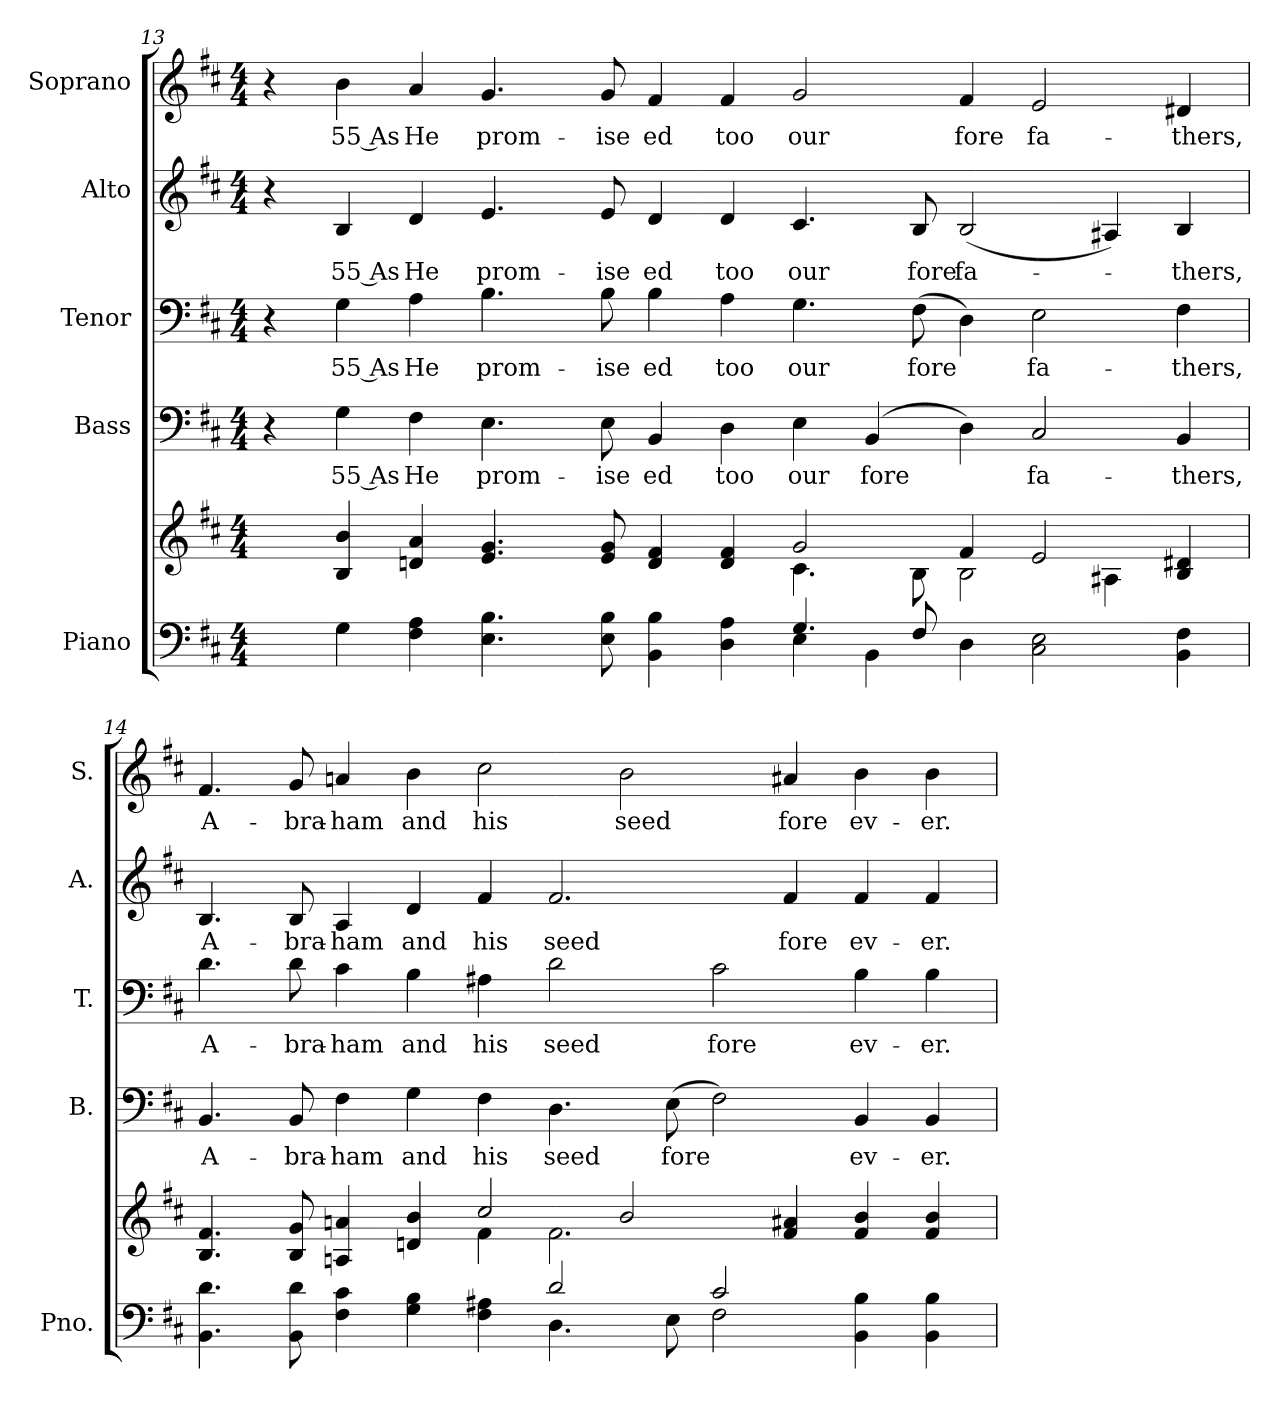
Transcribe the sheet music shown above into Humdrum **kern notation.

**kern	**kern	**kern	**text	**kern	**text	**kern	**text	**kern	**text
*part5	*part5	*part4	*part4	*part3	*part3	*part2	*part2	*part1	*part1
*staff6	*staff5	*staff4	*staff4	*staff3	*staff3	*staff2	*staff2	*staff1	*staff1
*I"Piano	*	*I"Bass	*	*I"Tenor	*	*I"Alto	*	*I"Soprano	*
*I'Pno.	*	*I'B.	*	*I'T.	*	*I'A.	*	*I'S.	*
!!LO:PB:g=z
*clefF4	*clefG2	*clefF4	*	*clefF4	*	*clefG2	*	*clefG2	*
*k[f#c#]	*k[f#c#]	*k[f#c#]	*	*k[f#c#]	*	*k[f#c#]	*	*k[f#c#]	*
*D:	*D:	*D:	*	*D:	*	*D:	*	*D:	*
*M4/4	*M4/4	*M4/4	*	*M4/4	*	*M4/4	*	*M4/4	*
=13	=13	=13	=13	=13	=13	=13	=13	=13	=13
*^	*^	*	*	*	*	*	*	*	*
4ryy	1ryy	4ryy	1ryy	4r	.	4r	.	4r	.	4r	.
!	!	!	!	!	!LO:LY:b:color=#000000	!	!	!	!	!	!
!	!	!	!	!	!	!	!LO:LY:b:color=#000000	!	!	!	!
!	!	!	!	!	!	!	!	!	!LO:LY:b:color=#000000	!	!
!	!	!	!	!	!	!	!	!	!	!	!LO:LY:b:color=#000000
4Gi\	.	4Bi/ 4bi	.	4Gi\	55 As	4Gi\	55 As	4Bi/	55 As	4bi\	55 As
!	!	!	!	!	!LO:LY:b:color=#000000	!	!	!	!	!	!
!	!	!	!	!	!	!	!LO:LY:b:color=#000000	!	!	!	!
!	!	!	!	!	!	!	!	!	!LO:LY:b:color=#000000	!	!
!	!	!	!	!	!	!	!	!	!	!	!LO:LY:b:color=#000000
4F#i\ 4Ai	.	4dni/ 4ai	.	4F#i\	He	4Ai\	He	4di/	He	4ai/	He
!	!	!	!	!	!LO:LY:b:color=#000000	!	!	!	!	!	!
!	!	!	!	!	!	!	!LO:LY:b:color=#000000	!	!	!	!
!	!	!	!	!	!	!	!	!	!LO:LY:b:color=#000000	!	!
!	!	!	!	!	!	!	!	!	!	!	!LO:LY:b:color=#000000
4.Ei\ 4.Bi	.	4.ei/ 4.gi	.	4.Ei\	prom-	4.Bi\	prom-	4.ei/	prom-	4.gi/	prom-
.	2ryy	.	2ryy	.	.	.	.	.	.	.	.
!	!	!	!	!	!LO:LY:b:color=#000000	!	!	!	!	!	!
!	!	!	!	!	!	!	!LO:LY:b:color=#000000	!	!	!	!
!	!	!	!	!	!	!	!	!	!LO:LY:b:color=#000000	!	!
!	!	!	!	!	!	!	!	!	!	!	!LO:LY:b:color=#000000
8Ei\ 8Bi	.	8ei/ 8gi	.	8Ei\	-ise	8Bi\	-ise	8ei/	-ise	8gi/	-ise
!	!	!	!	!	!LO:LY:b:color=#000000	!	!	!	!	!	!
!	!	!	!	!	!	!	!LO:LY:b:color=#000000	!	!	!	!
!	!	!	!	!	!	!	!	!	!LO:LY:b:color=#000000	!	!
!	!	!	!	!	!	!	!	!	!	!	!LO:LY:b:color=#000000
4BBi\ 4Bi	.	4di/ 4f#i	.	4BBi/	ed	4Bi\	ed	4di/	ed	4f#i/	ed
!	!	!	!	!	!LO:LY:b:color=#000000	!	!	!	!	!	!
!	!	!	!	!	!	!	!LO:LY:b:color=#000000	!	!	!	!
!	!	!	!	!	!	!	!	!	!LO:LY:b:color=#000000	!	!
!	!	!	!	!	!	!	!	!	!	!	!LO:LY:b:color=#000000
4Di\ 4Ai	4ryy	4di/ 4f#i	4ryy	4Di\	too	4Ai\	too	4di/	too	4f#i/	too
!	!	!	!	!	!LO:LY:b:color=#000000	!	!	!	!	!	!
!	!	!	!	!	!	!	!LO:LY:b:color=#000000	!	!	!	!
!	!	!	!	!	!	!	!	!	!LO:LY:b:color=#000000	!	!
!	!	!	!	!	!	!	!	!	!	!	!LO:LY:b:color=#000000
4.Gi/	4Ei\	2gi/	4.c#i\	4Ei\	our	4.Gi\	our	4.c#i/	our	2gi/	our
!	!	!	!	!	!LO:LY:b:color=#000000	!	!	!	!	!	!
.	4BBi\	.	.	(4BBi/	fore	.	.	.	.	.	.
!	!	!	!	!	!	!	!LO:LY:b:color=#000000	!	!	!	!
!	!	!	!	!	!	!	!	!	!LO:LY:b:color=#000000	!	!
8F#i/	.	.	8Bi\	.	.	(8F#i\	fore	8Bi/	fore	.	.
!	!	!	!	!	!	!	!	!	!LO:LY:b:color=#000000	!	!
!	!	!	!	!	!	!	!	!	!	!	!LO:LY:b:color=#000000
4Di\	4ryy	4f#i/	2Bi\	4Di\)	.	4Di\)	.	(2Bi/	fa-	4f#i/	fore
!	!	!	!	!	!LO:LY:b:color=#000000	!	!	!	!	!	!
!	!	!	!	!	!	!	!LO:LY:b:color=#000000	!	!	!	!
!	!	!	!	!	!	!	!	!	!	!	!LO:LY:b:color=#000000
2C#i\ 2Ei	2ryy	2ei/	.	2C#i/	fa-	2Ei\	fa-	.	.	2ei/	fa-
.	.	.	4A#Xi\	.	.	.	.	4A#Xi/)	.	.	.
!	!	!	!	!	!LO:LY:b:color=#000000	!	!	!	!	!	!
!	!	!	!	!	!	!	!LO:LY:b:color=#000000	!	!	!	!
!	!	!	!	!	!	!	!	!	!LO:LY:b:color=#000000	!	!
!	!	!	!	!	!	!	!	!	!	!	!LO:LY:b:color=#000000
4BBi\ 4F#i	4ryy	4Bi/ 4d#Xi	4ryy	4BBi/	-thers,	4F#i\	-thers,	4Bi/	-thers,	4d#Xi/	-thers,
=14	=14	=14	=14	=14	=14	=14	=14	=14	=14	=14	=14
!	!	!	!	!	!LO:LY:b:color=#000000	!	!	!	!	!	!
!	!	!	!	!	!	!	!LO:LY:b:color=#000000	!	!	!	!
!	!	!	!	!	!	!	!	!	!LO:LY:b:color=#000000	!	!
!	!	!	!	!	!	!	!	!	!	!	!LO:LY:b:color=#000000
4.BBi\ 4.di	2ryy	4.Bi/ 4.f#i	2ryy	4.BBi/	A-	4.di\	A-	4.Bi/	A-	4.f#i/	A-
!	!	!	!	!	!LO:LY:b:color=#000000	!	!	!	!	!	!
!	!	!	!	!	!	!	!LO:LY:b:color=#000000	!	!	!	!
!	!	!	!	!	!	!	!	!	!LO:LY:b:color=#000000	!	!
!	!	!	!	!	!	!	!	!	!	!	!LO:LY:b:color=#000000
8BBi\ 8di	.	8Bi/ 8gi	.	8BBi/	-bra-	8di\	-bra-	8Bi/	-bra-	8gi/	-bra-
!	!	!	!	!	!LO:LY:b:color=#000000	!	!	!	!	!	!
!	!	!	!	!	!	!	!LO:LY:b:color=#000000	!	!	!	!
!	!	!	!	!	!	!	!	!	!LO:LY:b:color=#000000	!	!
!	!	!	!	!	!	!	!	!	!	!	!LO:LY:b:color=#000000
4F#i\ 4c#i	4ryy	4Ani/ 4ani	4ryy	4F#i\	-ham	4c#i\	-ham	4Ai/	-ham	4ani/	-ham
!	!	!	!	!	!LO:LY:b:color=#000000	!	!	!	!	!	!
!	!	!	!	!	!	!	!LO:LY:b:color=#000000	!	!	!	!
!	!	!	!	!	!	!	!	!	!LO:LY:b:color=#000000	!	!
!	!	!	!	!	!	!	!	!	!	!	!LO:LY:b:color=#000000
4Gi\ 4Bi	2ryy	4dni/ 4bi	4ryy	4Gi\	and	4Bi\	and	4di/	and	4bi\	and
!	!	!	!	!	!LO:LY:b:color=#000000	!	!	!	!	!	!
!	!	!	!	!	!	!	!LO:LY:b:color=#000000	!	!	!	!
!	!	!	!	!	!	!	!	!	!LO:LY:b:color=#000000	!	!
!	!	!	!	!	!	!	!	!	!	!	!LO:LY:b:color=#000000
4F#i\ 4A#Xi	.	2cc#i/	4f#i\	4F#i\	his	4A#Xi\	his	4f#i/	his	2cc#i\	his
!	!	!	!	!	!LO:LY:b:color=#000000	!	!	!	!	!	!
!	!	!	!	!	!	!	!LO:LY:b:color=#000000	!	!	!	!
!	!	!	!	!	!	!	!	!	!LO:LY:b:color=#000000	!	!
2di/	4.Di\	.	2.f#i\	4.Di\	seed	2di\	seed	2.f#i/	seed	.	.
!	!	!	!	!	!	!	!	!	!	!	!LO:LY:b:color=#000000
.	.	2bi/	.	.	.	.	.	.	.	2bi\	seed
!	!	!	!	!	!LO:LY:b:color=#000000	!	!	!	!	!	!
.	8Ei\	.	.	(8Ei\	fore	.	.	.	.	.	.
!	!	!	!	!	!	!	!LO:LY:b:color=#000000	!	!	!	!
2c#i/	2F#i\	.	.	2F#i\)	.	2c#i\	fore	.	.	.	.
!	!	!	!	!	!	!	!	!	!LO:LY:b:color=#000000	!	!
!	!	!	!	!	!	!	!	!	!	!	!LO:LY:b:color=#000000
.	.	4f#i/ 4a#Xi	2ryy	.	.	.	.	4f#i/	fore	4a#Xi/	fore
!	!	!	!	!	!LO:LY:b:color=#000000	!	!	!	!	!	!
!	!	!	!	!	!	!	!LO:LY:b:color=#000000	!	!	!	!
!	!	!	!	!	!	!	!	!	!LO:LY:b:color=#000000	!	!
!	!	!	!	!	!	!	!	!	!	!	!LO:LY:b:color=#000000
4BBi\ 4Bi	4ryy	4f#i/ 4bi	.	4BBi/	ev-	4Bi\	ev-	4f#i/	ev-	4bi\	ev-
!	!	!	!	!	!LO:LY:b:color=#000000	!	!	!	!	!	!
!	!	!	!	!	!	!	!LO:LY:b:color=#000000	!	!	!	!
!	!	!	!	!	!	!	!	!	!LO:LY:b:color=#000000	!	!
!	!	!	!	!	!	!	!	!	!	!	!LO:LY:b:color=#000000
4BBi\ 4Bi	4ryy	4f#i/ 4bi	4ryy	4BBi/	-er.	4Bi\	-er.	4f#i/	-er.	4bi\	-er.
*v	*v	*	*	*	*	*	*	*	*	*	*
*	*v	*v	*	*	*	*	*	*	*	*
=	=	=	=	=	=	=	=	=	=
*-	*-	*-	*-	*-	*-	*-	*-	*-	*-
